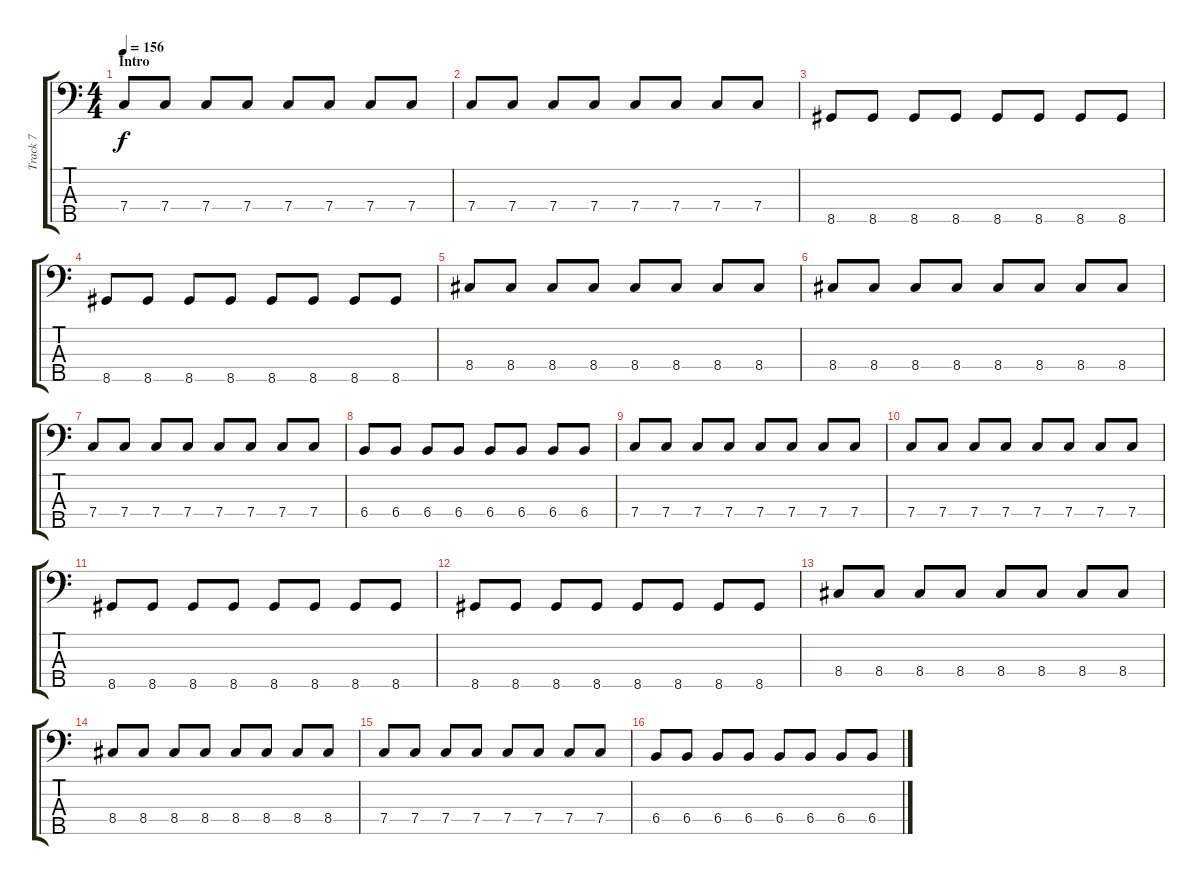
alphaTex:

\track ("Track 7" "Track 7") {instrument electricbasspick}
\staff {score tabs}
\tuning (Ab2 Eb2 Bb1 F1 C1) {hide}
\ts (4 4)
\section ("" "Intro")
\tempo 156
\clef f4
\ks c
7.4.8{dy f instrument electricbasspick} 7.4.8 7.4.8 7.4.8 7.4.8 7.4.8 7.4.8 7.4.8 |
7.4.8 7.4.8 7.4.8 7.4.8 7.4.8 7.4.8 7.4.8 7.4.8 |
8.5.8 8.5.8 8.5.8 8.5.8 8.5.8 8.5.8 8.5.8 8.5.8 |
8.5.8 8.5.8 8.5.8 8.5.8 8.5.8 8.5.8 8.5.8 8.5.8 |
8.4.8 8.4.8 8.4.8 8.4.8 8.4.8 8.4.8 8.4.8 8.4.8 |
8.4.8 8.4.8 8.4.8 8.4.8 8.4.8 8.4.8 8.4.8 8.4.8 |
7.4.8 7.4.8 7.4.8 7.4.8 7.4.8 7.4.8 7.4.8 7.4.8 |
6.4.8 6.4.8 6.4.8 6.4.8 6.4.8 6.4.8 6.4.8 6.4.8 |
7.4.8 7.4.8 7.4.8 7.4.8 7.4.8 7.4.8 7.4.8 7.4.8 |
7.4.8 7.4.8 7.4.8 7.4.8 7.4.8 7.4.8 7.4.8 7.4.8 |
8.5.8 8.5.8 8.5.8 8.5.8 8.5.8 8.5.8 8.5.8 8.5.8 |
8.5.8 8.5.8 8.5.8 8.5.8 8.5.8 8.5.8 8.5.8 8.5.8 |
8.4.8 8.4.8 8.4.8 8.4.8 8.4.8 8.4.8 8.4.8 8.4.8 |
8.4.8 8.4.8 8.4.8 8.4.8 8.4.8 8.4.8 8.4.8 8.4.8 |
7.4.8 7.4.8 7.4.8 7.4.8 7.4.8 7.4.8 7.4.8 7.4.8 |
6.4.8 6.4.8 6.4.8 6.4.8 6.4.8 6.4.8 6.4.8 6.4.8
